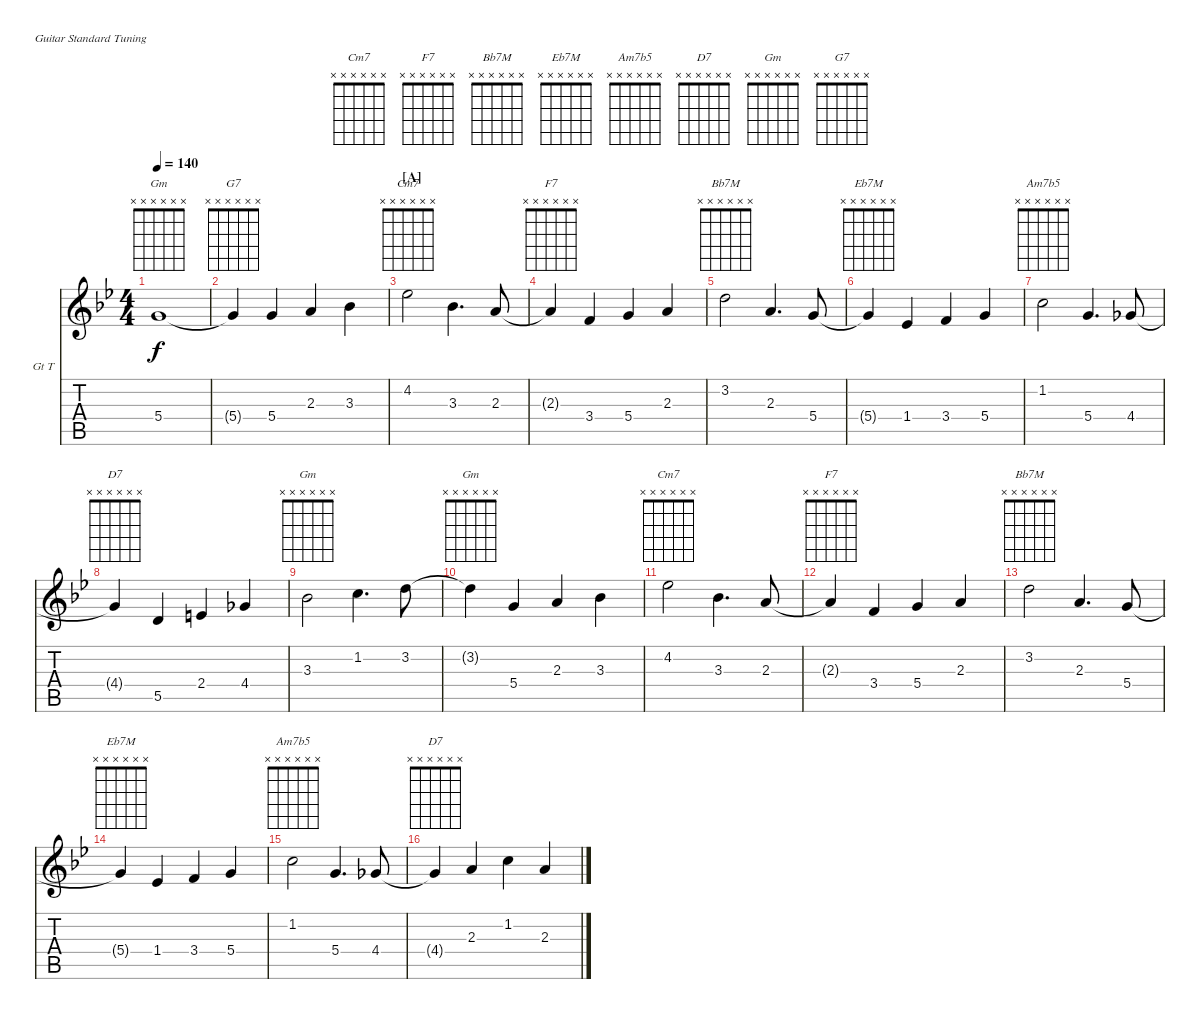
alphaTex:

\bracketExtendMode nobrackets
\firstSystemTrackNameOrientation horizontal
\otherSystemsTrackNameOrientation horizontal
\chordDiagramsInScore
\track ("Guitar Theme" "Gt T") {instrument acousticguitarnylon}
\staff {score tabs}
\tuning (E4 B3 G3 D3 A2 E2)
\chord ("Cm7" x x x x x x)
\chord ("F7" x x x x x x)
\chord ("Bb7M" x x x x x x)
\chord ("Eb7M" x x x x x x)
\chord ("Am7b5" x x x x x x)
\chord ("D7" x x x x x x)
\chord ("Gm" x x x x x x)
\chord ("G7" x x x x x x)
\ts (4 4)
\tempo 140
\clef g2
\ks gminor
5.4.1{ch "Gm" dy f} |
5.4{t}.4{ch "G7"} 5.4.4 2.3.4 3.3.4 |
\section ("A" "")
4.2.2{ch "Cm7"} 3.3.4{d} 2.3.8 |
2.3{t}.4{ch "F7"} 3.4.4 5.4.4 2.3.4 |
3.2.2{ch "Bb7M"} 2.3.4{d} 5.4.8 |
5.4{t}.4{ch "Eb7M"} 1.4.4 3.4.4 5.4.4 |
1.2.2{ch "Am7b5"} 5.4.4{d} 4.4.8 |
4.4{t}.4{ch "D7"} 5.5.4 2.4.4 4.4.4 |
3.3.2{ch "Gm"} 1.2.4{d} 3.2.8 |
3.2{t}.4{ch "Gm"} 5.4.4 2.3.4 3.3.4 |
4.2.2{ch "Cm7"} 3.3.4{d} 2.3.8 |
2.3{t}.4{ch "F7"} 3.4.4 5.4.4 2.3.4 |
3.2.2{ch "Bb7M"} 2.3.4{d} 5.4.8 |
5.4{t}.4{ch "Eb7M"} 1.4.4 3.4.4 5.4.4 |
1.2.2{ch "Am7b5"} 5.4.4{d} 4.4.8 |
4.4{t}.4{ch "D7"} 2.3.4 1.2.4 2.3.4
